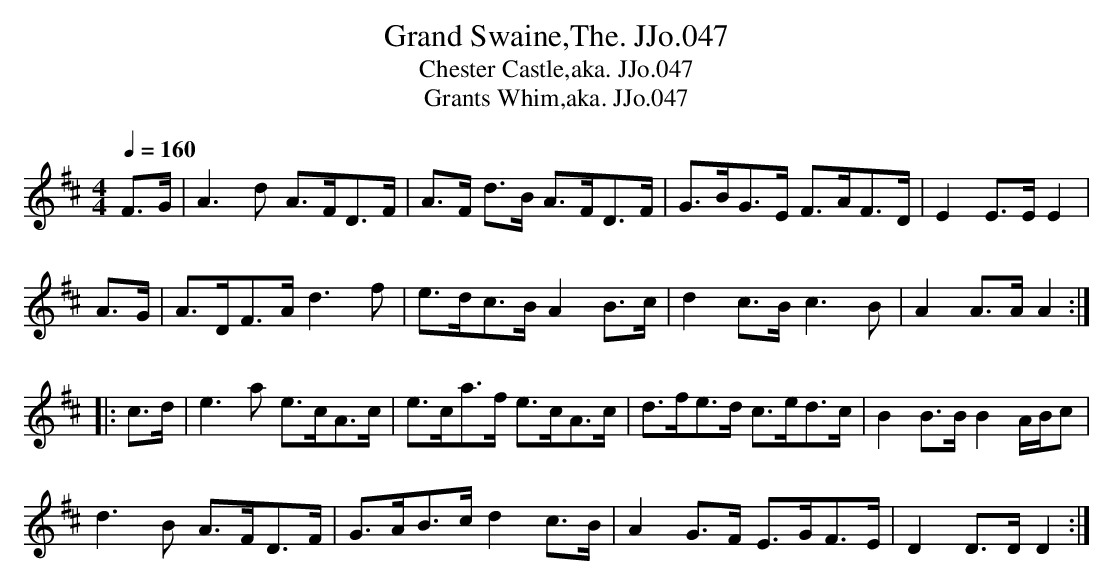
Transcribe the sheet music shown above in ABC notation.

X:1
T:Grand Swaine,The. JJo.047
T:Chester Castle,aka. JJo.047
T:Grants Whim,aka. JJo.047
L:1/8
M:4/4
Q:1/4=160
K:D
F>G|A3d A>FD>F|A>F d>B A>FD>F|G>BG>E F>AF>D|E2E>EE2|!
A>G| A>DF>Ad3f|e>dc>BA2 B>c|d2c>Bc3B|A2A>AA2::!
c>d|e3a e>cA>c|e>ca>f e>cA>c|d>fe>d c>ed>c|B2B>BB2A/B/c|!
d3B A>FD>F|G>AB>c d2c>B|A2G>F E>GF>E|D2D>DD2:|
